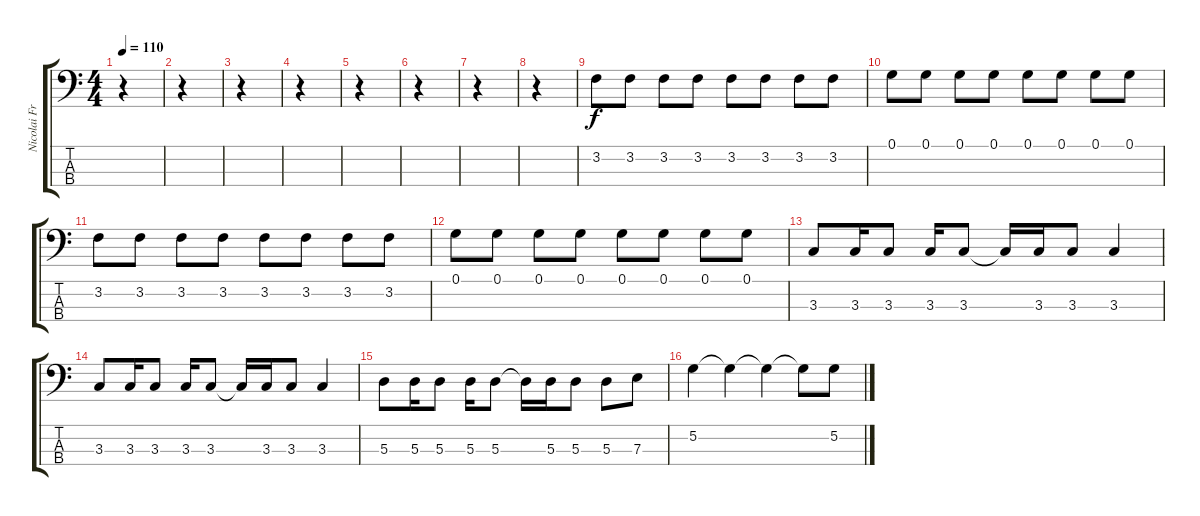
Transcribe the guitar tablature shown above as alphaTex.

\track ("Nicolai Fraiture" "Nicolai Fr") {instrument electricbasspick}
\staff {score tabs}
\tuning (G2 D2 A1 E1) {hide}
\ts (4 4)
\tempo 110
\clef f4
\ks c
r.4{dy f instrument electricbasspick} |
r.4 |
r.4 |
r.4 |
r.4 |
r.4 |
r.4 |
r.4 |
3.2.8 3.2.8 3.2.8 3.2.8 3.2.8 3.2.8 3.2.8 3.2.8 |
0.1.8 0.1.8 0.1.8 0.1.8 0.1.8 0.1.8 0.1.8 0.1.8 |
3.2.8 3.2.8 3.2.8 3.2.8 3.2.8 3.2.8 3.2.8 3.2.8 |
0.1.8 0.1.8 0.1.8 0.1.8 0.1.8 0.1.8 0.1.8 0.1.8 |
3.3.8 3.3.16 3.3.8 3.3.16 3.3.8 3.3{t}.16 3.3.16 3.3.8 3.3.4 |
3.3.8 3.3.16 3.3.8 3.3.16 3.3.8 3.3{t}.16 3.3.16 3.3.8 3.3.4 |
5.3.8 5.3.16 5.3.8 5.3.16 5.3.8 5.3{t}.16 5.3.16 5.3.8 5.3.8 7.3.8 |
5.2.4 5.2{t}.4 5.2{t}.4 5.2{t}.8 5.2.8
